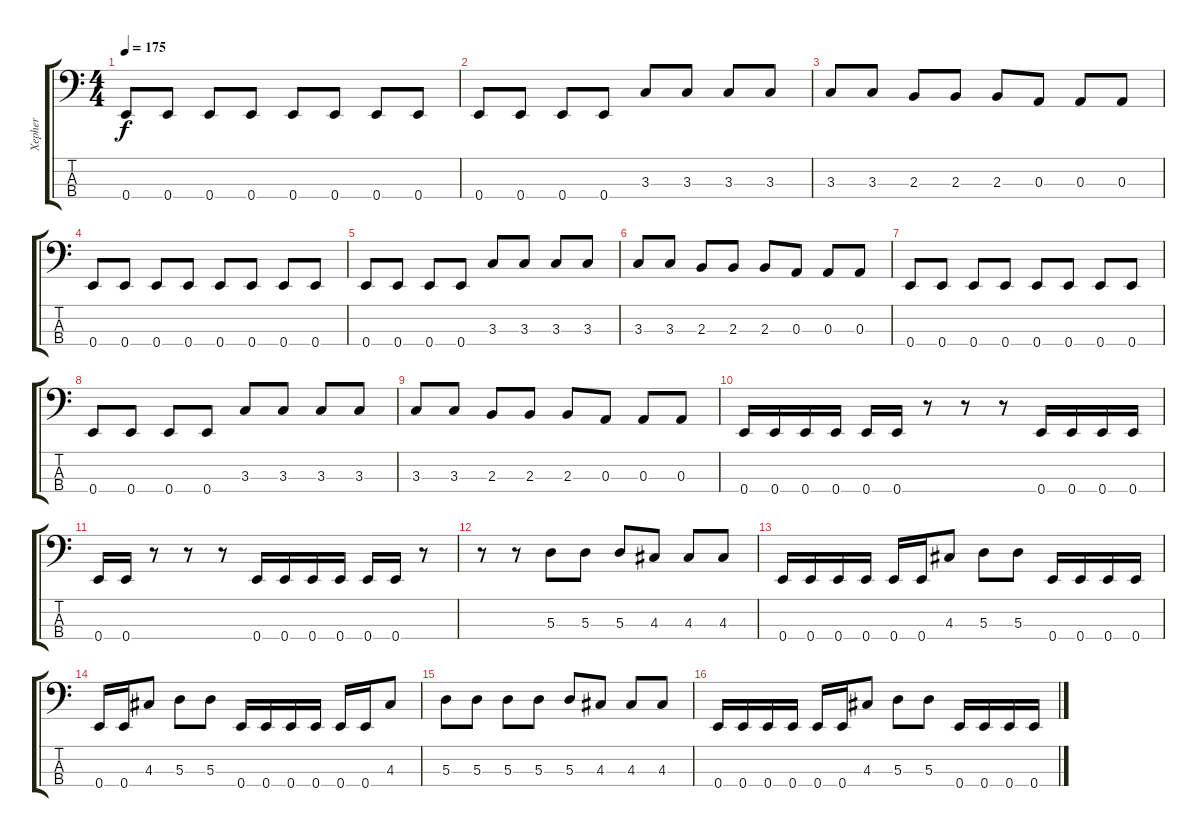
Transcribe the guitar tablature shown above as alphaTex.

\track ("Xepher" "Xepher") {instrument electricbassfinger}
\staff {score tabs}
\tuning (G2 D2 A1 E1) {hide}
\ts (4 4)
\tempo 175
\clef f4
\ks c
0.4.8{dy f} 0.4.8 0.4.8 0.4.8 0.4.8 0.4.8 0.4.8 0.4.8 |
0.4.8 0.4.8 0.4.8 0.4.8 3.3.8 3.3.8 3.3.8 3.3.8 |
3.3.8 3.3.8 2.3.8 2.3.8 2.3.8 0.3.8 0.3.8 0.3.8 |
0.4.8 0.4.8 0.4.8 0.4.8 0.4.8 0.4.8 0.4.8 0.4.8 |
0.4.8 0.4.8 0.4.8 0.4.8 3.3.8 3.3.8 3.3.8 3.3.8 |
3.3.8 3.3.8 2.3.8 2.3.8 2.3.8 0.3.8 0.3.8 0.3.8 |
0.4.8 0.4.8 0.4.8 0.4.8 0.4.8 0.4.8 0.4.8 0.4.8 |
0.4.8 0.4.8 0.4.8 0.4.8 3.3.8 3.3.8 3.3.8 3.3.8 |
3.3.8 3.3.8 2.3.8 2.3.8 2.3.8 0.3.8 0.3.8 0.3.8 |
0.4.16 0.4.16 0.4.16 0.4.16 0.4.16 0.4.16 r.8 r.8 r.8 0.4.16 0.4.16 0.4.16 0.4.16 |
0.4.16 0.4.16 r.8 r.8 r.8 0.4.16 0.4.16 0.4.16 0.4.16 0.4.16 0.4.16 r.8 |
r.8 r.8 5.3.8 5.3.8 5.3.8 4.3.8 4.3.8 4.3.8 |
0.4.16 0.4.16 0.4.16 0.4.16 0.4.16 0.4.16 4.3.8 5.3.8 5.3.8 0.4.16 0.4.16 0.4.16 0.4.16 |
0.4.16 0.4.16 4.3.8 5.3.8 5.3.8 0.4.16 0.4.16 0.4.16 0.4.16 0.4.16 0.4.16 4.3.8 |
5.3.8 5.3.8 5.3.8 5.3.8 5.3.8 4.3.8 4.3.8 4.3.8 |
0.4.16 0.4.16 0.4.16 0.4.16 0.4.16 0.4.16 4.3.8 5.3.8 5.3.8 0.4.16 0.4.16 0.4.16 0.4.16
